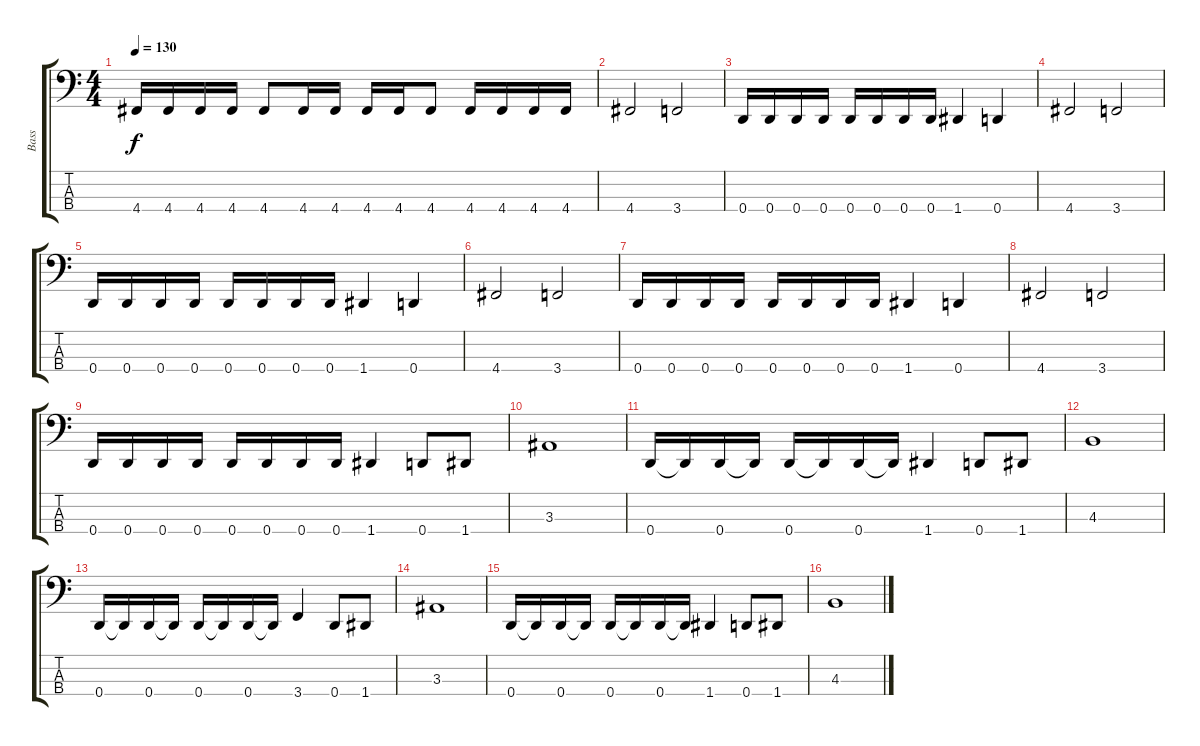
\track ("Bass" "Bass") {instrument electricbassfinger}
\staff {score tabs}
\tuning (F2 C2 G1 D1) {hide}
\ts (4 4)
\tempo 130
\clef f4
\ks c
4.4.16{dy f} 4.4.16 4.4.16 4.4.16 4.4.8 4.4.16 4.4.16 4.4.16 4.4.16 4.4.8 4.4.16 4.4.16 4.4.16 4.4.16 |
4.4.2 3.4.2 |
0.4.16 0.4.16 0.4.16 0.4.16 0.4.16 0.4.16 0.4.16 0.4.16 1.4.4 0.4.4 |
4.4.2 3.4.2 |
0.4.16 0.4.16 0.4.16 0.4.16 0.4.16 0.4.16 0.4.16 0.4.16 1.4.4 0.4.4 |
4.4.2 3.4.2 |
0.4.16 0.4.16 0.4.16 0.4.16 0.4.16 0.4.16 0.4.16 0.4.16 1.4.4 0.4.4 |
4.4.2 3.4.2 |
0.4.16 0.4.16 0.4.16 0.4.16 0.4.16 0.4.16 0.4.16 0.4.16 1.4.4 0.4.8 1.4.8 |
3.3.1 |
0.4.16 0.4{t}.16 0.4.16 0.4{t}.16 0.4.16 0.4{t}.16 0.4.16 0.4{t}.16 1.4.4 0.4.8 1.4.8 |
4.3.1 |
0.4.16 0.4{t}.16 0.4.16 0.4{t}.16 0.4.16 0.4{t}.16 0.4.16 0.4{t}.16 3.4.4 0.4.8 1.4.8 |
3.3.1 |
0.4.16 0.4{t}.16 0.4.16 0.4{t}.16 0.4.16 0.4{t}.16 0.4.16 0.4{t}.16 1.4.4 0.4.8 1.4.8 |
4.3.1
